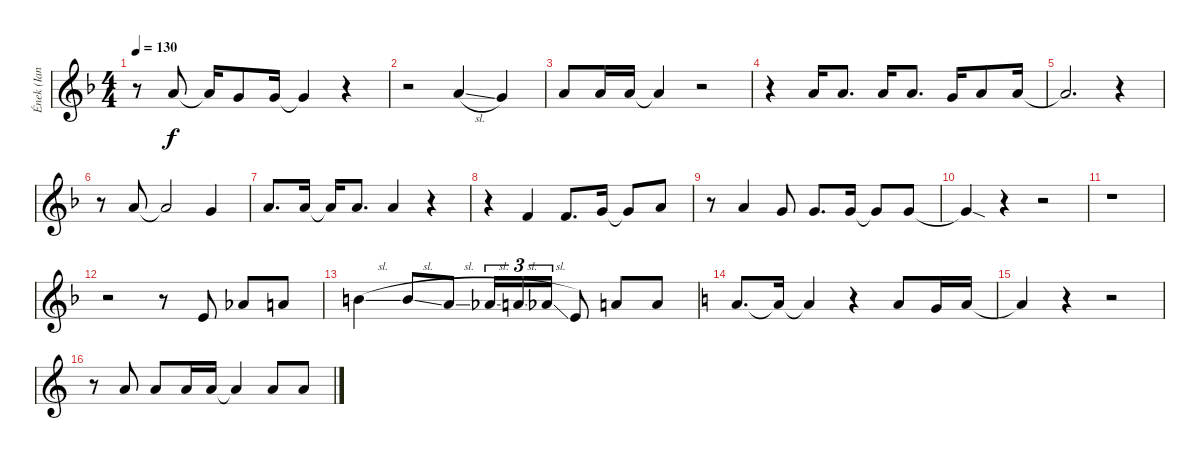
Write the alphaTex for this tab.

\track ("Ének (Ian Gillan)" "Ének (Ian ") {instrument tenorsax}
\staff {score}
\tuning (E4 B3 G3 D3 A2 E2) {hide}
\ts (4 4)
\tempo 130
\clef g2
\ks f
r.8{dy f} 5.1.8 5.1{t}.16 3.1.8 3.1.16 3.1{t}.4 r.4 |
r.2 5.1{sl}.4 3.1.4 |
5.1.8 5.1.16 5.1.16 5.1{t}.4 r.2 |
r.4 5.1.16 5.1.8{d} 5.1.16 5.1.8{d} 3.1.16 5.1.8 5.1.16 |
5.1{t}.2{d} r.4 |
r.8 5.1.8 5.1{t}.2 3.1.4 |
5.1.8{d} 5.1.16 5.1{t}.16 5.1.8{d} 5.1.4 r.4 |
r.4 1.1.4 1.1.8{d} 3.1.16 3.1{t}.8 5.1.8 |
r.8 5.1.4 3.1.8 3.1.8{d} 3.1.16 3.1{t}.8 3.1.8 |
3.1{sod t}.4 r.4 r.2 |
r.1 |
r.2 r.8 0.1.8 4.1.8 5.1.8 |
7.1{sl}.4 7.1{sl}.8 5.1{sl}.8 4.1{sl}.16{tu (3 2)} 5.1{sl}.16{tu (3 2)} 4.1{sl}.16{tu (3 2)} 0.1.8 5.1.8 5.1.8 |
\ks c
5.1.8{d} 5.1{t}.16 5.1{t}.4 r.4 5.1.8 3.1.16 5.1.16 |
5.1{t}.4 r.4 r.2 |
r.8 5.1.8 5.1.8 5.1.16 5.1.16 5.1{t}.4 5.1.8 5.1.8
